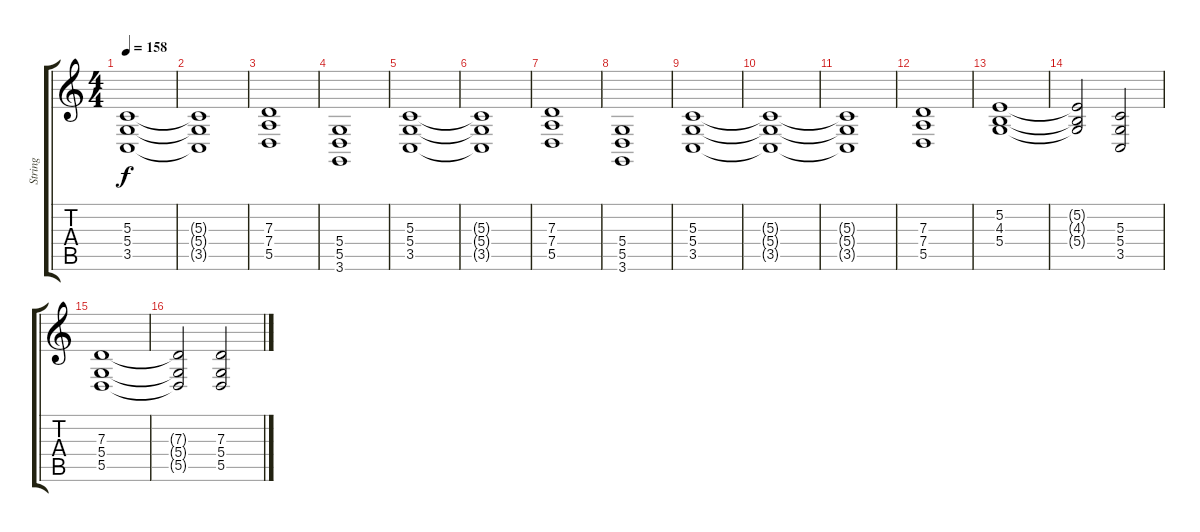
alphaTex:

\track ("String" "String") {instrument stringensemble1}
\staff {score tabs}
\tuning (E4 B3 G3 D3 A2 E2) {hide}
\ts (4 4)
\tempo 158
\clef g2
\ks c
(5.3 5.4 3.5).1{dy f} |
(5.3{t} 5.4{t} 3.5{t}).1 |
(7.3 7.4 5.5).1 |
(5.4 5.5 3.6).1 |
(5.3 5.4 3.5).1 |
(5.3{t} 5.4{t} 3.5{t}).1 |
(7.3 7.4 5.5).1 |
(5.4 5.5 3.6).1 |
(5.3 5.4 3.5).1 |
(5.3{t} 5.4{t} 3.5{t}).1 |
(5.3{t} 5.4{t} 3.5{t}).1 |
(7.3 7.4 5.5).1 |
(5.2 4.3 5.4).1 |
(5.2{t} 4.3{t} 5.4{t}).2 (5.3 5.4 3.5).2 |
(7.3 5.4 5.5).1 |
(7.3{t} 5.4{t} 5.5{t}).2 (7.3 5.4 5.5).2
